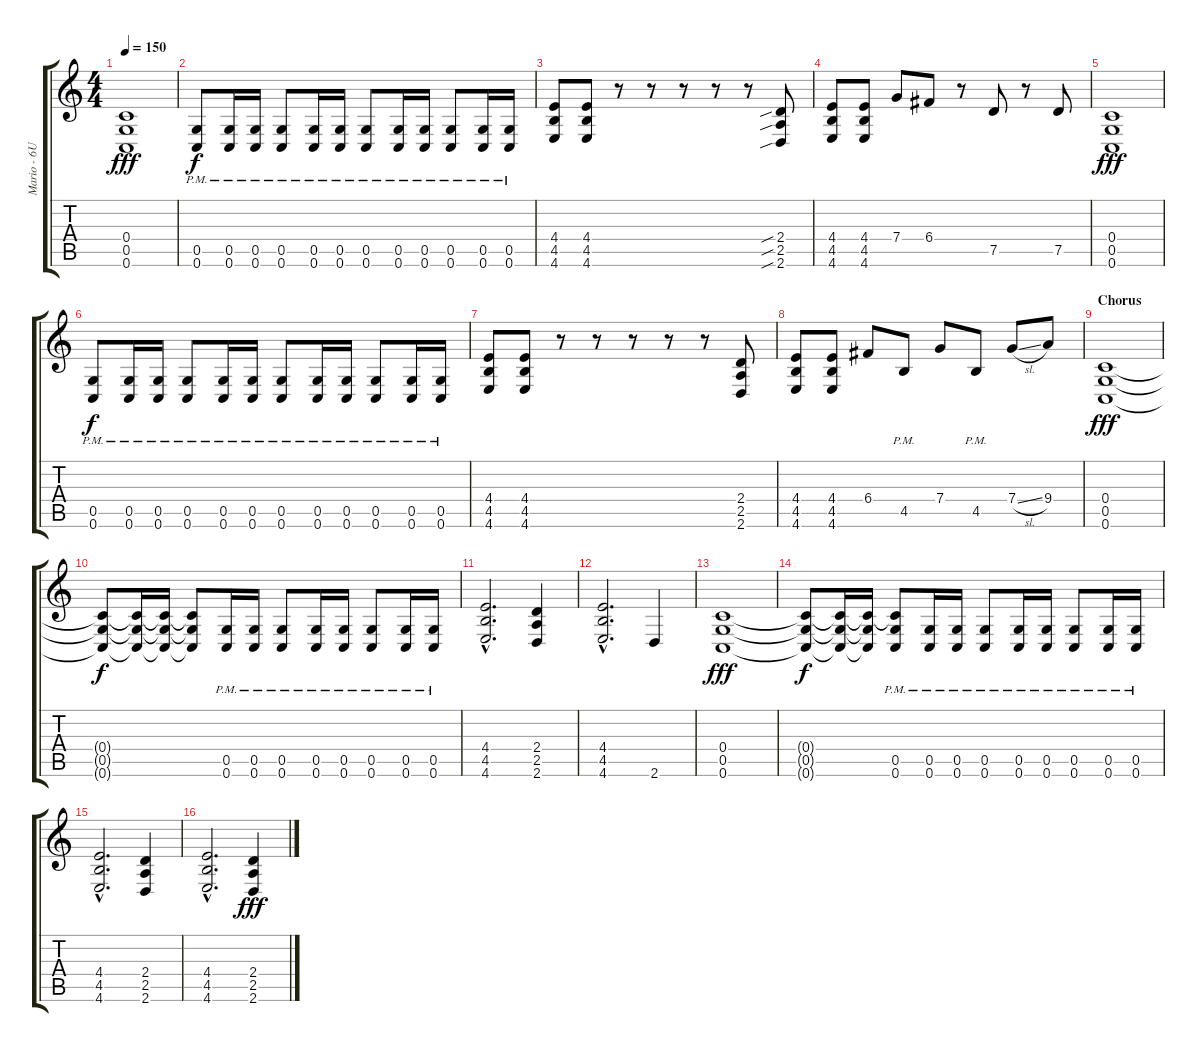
\track ("Mario - 6U1+4R" "Mario - 6U") {instrument distortionguitar}
\staff {score tabs}
\tuning (D4 A3 F3 C3 G2 C2) {hide}
\ts (4 4)
\tempo 150
\clef g2
\ks c
(0.4 0.5 0.6).1{dy fff} |
(0.5{pm} 0.6{pm}).8{dy f} (0.5{pm} 0.6{pm}).16 (0.5{pm} 0.6{pm}).16 (0.5{pm} 0.6{pm}).8 (0.5{pm} 0.6{pm}).16 (0.5{pm} 0.6{pm}).16 (0.5{pm} 0.6{pm}).8 (0.5{pm} 0.6{pm}).16 (0.5{pm} 0.6{pm}).16 (0.5{pm} 0.6{pm}).8 (0.5{pm} 0.6{pm}).16 (0.5{pm} 0.6{pm}).16 |
(4.4 4.5 4.6).8 (4.4 4.5 4.6).8 r.8 r.8 r.8 r.8 r.8 (2.4{sib} 2.5{sib} 2.6{sib}).8 |
(4.4 4.5 4.6).8 (4.4 4.5 4.6).8 7.4.8 6.4.8 r.8 7.5.8 r.8 7.5.8 |
(0.4 0.5 0.6).1{dy fff} |
(0.5{pm} 0.6{pm}).8{dy f} (0.5{pm} 0.6{pm}).16 (0.5{pm} 0.6{pm}).16 (0.5{pm} 0.6{pm}).8 (0.5{pm} 0.6{pm}).16 (0.5{pm} 0.6{pm}).16 (0.5{pm} 0.6{pm}).8 (0.5{pm} 0.6{pm}).16 (0.5{pm} 0.6{pm}).16 (0.5{pm} 0.6{pm}).8 (0.5{pm} 0.6{pm}).16 (0.5{pm} 0.6{pm}).16 |
(4.4 4.5 4.6).8 (4.4 4.5 4.6).8 r.8 r.8 r.8 r.8 r.8 (2.4 2.5 2.6).8 |
(4.4 4.5 4.6).8 (4.4 4.5 4.6).8 6.4.8 4.5{pm}.8 7.4.8 4.5{pm}.8 7.4{sl}.8 9.4.8 |
\section ("" "Chorus")
(0.4 0.5 0.6).1{dy fff volume 11} |
(0.4{t} 0.5{t} 0.6{t}).8{dy f} (0.4{t} 0.5{t} 0.6{t}).16 (0.4{t} 0.5{t} 0.6{t}).16 (0.4{t} 0.5{t} 0.6{t}).8 (0.5{pm} 0.6{pm}).16 (0.5{pm} 0.6{pm}).16 (0.5{pm} 0.6{pm}).8 (0.5{pm} 0.6{pm}).16 (0.5{pm} 0.6{pm}).16 (0.5{pm} 0.6{pm}).8 (0.5{pm} 0.6{pm}).16 (0.5{pm} 0.6{pm}).16 |
(4.4{hac} 4.5{hac} 4.6{hac}).2{d} (2.4 2.5 2.6).4 |
(4.4{hac} 4.5{hac} 4.6{hac}).2{d} 2.6.4 |
(0.4 0.5 0.6).1{dy fff volume 11} |
(0.4{t} 0.5{t} 0.6{t}).8{dy f} (0.4{t} 0.5{t} 0.6{t}).16 (0.4{t} 0.5{t} 0.6{t}).16 (0.4{t} 0.5{pm} 0.6{pm}).8 (0.5{pm} 0.6{pm}).16 (0.5{pm} 0.6{pm}).16 (0.5{pm} 0.6{pm}).8 (0.5{pm} 0.6{pm}).16 (0.5{pm} 0.6{pm}).16 (0.5{pm} 0.6{pm}).8 (0.5{pm} 0.6{pm}).16 (0.5{pm} 0.6{pm}).16 |
(4.4{hac} 4.5{hac} 4.6{hac}).2{d} (2.4 2.5 2.6).4 |
(4.4{hac} 4.5{hac} 4.6{hac}).2{d} (2.4 2.5 2.6).4{dy fff}
